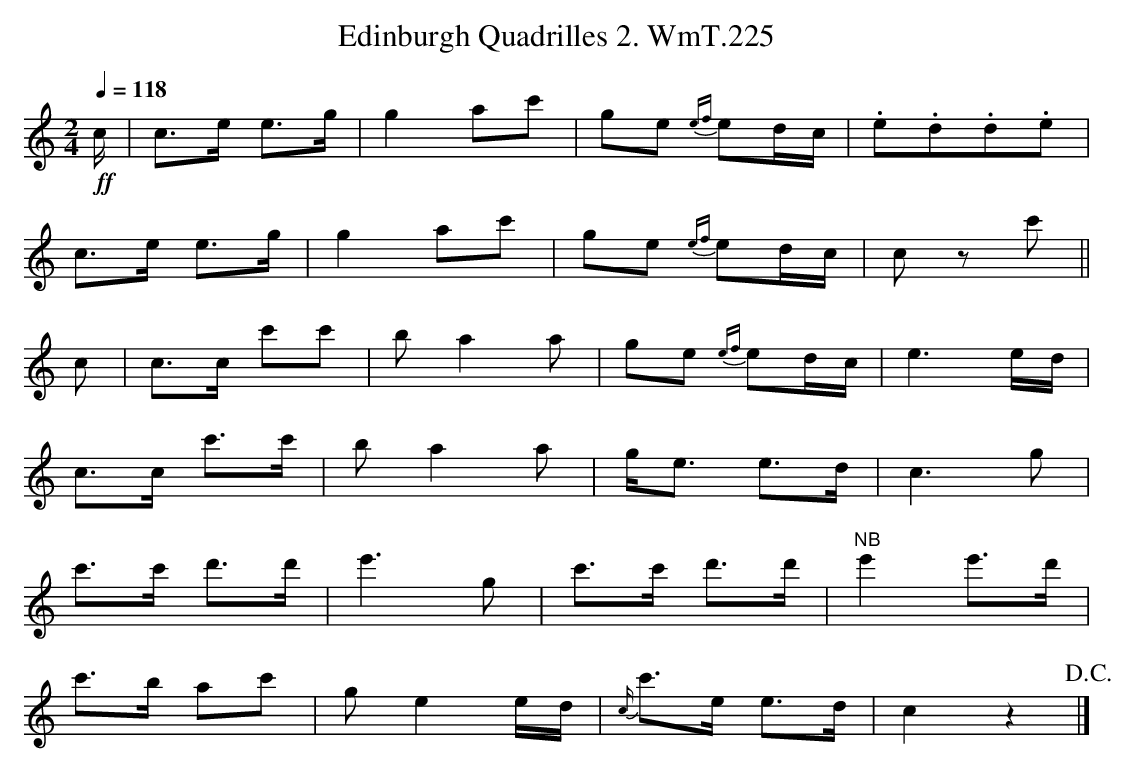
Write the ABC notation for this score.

X:1
T:Edinburgh Quadrilles 2. WmT.225
M:2/4
L:1/8
Q:1/4=118
K:C
!ff!c/|c>e e>g|g2 ac'|ge {ef}ed/c/|.e.d.d.e|
c>e e>g|g2 ac'|ge {ef}ed/c/|cz c'||
c|c>c c'c'|b a2 a|ge {ef}ed/c/|e3 e/d/|
c>c c'>c'|b a2 a|g<e e>d|c3 g|
c'>c' d'>d'|e'3 g|c'>c' d'>d'|"^NB"e'2 e'>d'|
c'>b ac'|g e2 e/d/|{c/}c'>e e>d|c2z2 !D.C.!|]
